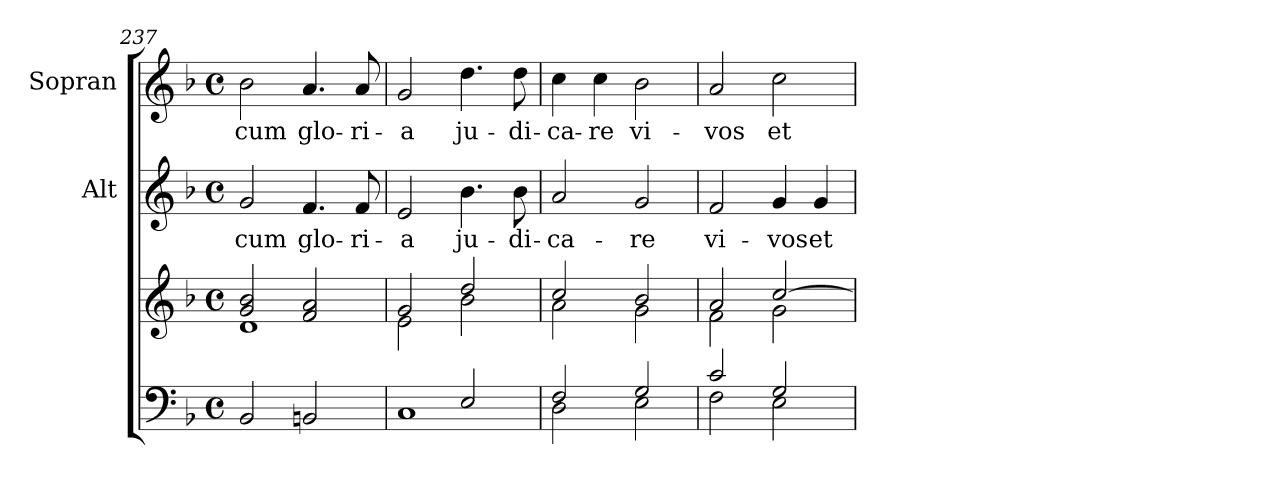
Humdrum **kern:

**kern	**kern	**kern	**text	**kern	**text
*part3	*part3	*part2	*part2	*part1	*part1
*staff4	*staff3	*staff2	*staff2	*staff1	*staff1
*	*	*I"Alt	*	*I"Sopran	*
*	*	*I'A.	*	*I'S.	*
*clefF4	*clefG2	*clefG2	*	*clefG2	*
*k[b-]	*k[b-]	*k[b-]	*	*k[b-]	*
*F:	*F:	*F:	*	*F:	*
*M4/4	*M4/4	*M4/4	*	*M4/4	*
*met(c)	*met(c)	*met(c)	*	*met(c)	*
=237	=237	=237	=237	=237	=237
*	*^	*	*	*	*
!	!	!	!	!LO:LY:b	!	!LO:LY:b
2BB-/	2g/ 2b-/	1d	2g/	cum	2b-\	cum
!	!	!	!	!LO:LY:b	!	!LO:LY:b
2BBn/	2f/ 2a/	.	4.f/	glo-	4.a/	glo-
!	!	!	!	!LO:LY:b	!	!LO:LY:b
.	.	.	8f/	-ri-	8a/	-ri-
=238	=238	=238	=238	=238	=238	=238
*^	*	*	*	*	*	*
!	!	!	!	!	!LO:LY:b	!	!LO:LY:b
2ryy	1C	2g/	2e\	2e/	-a	2g/	-a
!	!	!	!	!	!LO:LY:b	!	!LO:LY:b
2E/	.	2dd/	2b-\	4.b-\	ju-	4.dd\	ju-
!	!	!	!	!	!LO:LY:b	!	!LO:LY:b
.	.	.	.	8b-\	-di-	8dd\	-di-
=239	=239	=239	=239	=239	=239	=239	=239
!	!	!	!	!	!LO:LY:b	!	!LO:LY:b
2F/	2D\	2cc/	2a\	2a/	-ca-	4cc\	-ca-
!	!	!	!	!	!	!	!LO:LY:b
.	.	.	.	.	.	4cc\	-re
!	!	!	!	!	!LO:LY:b	!	!LO:LY:b
2G/	2E\	2b-/	2g\	2g/	-re	2b-\	vi-
!!LO:LB:g=z
=240	=240	=240	=240	=240	=240	=240	=240
!	!	!	!	!	!LO:LY:b	!	!LO:LY:b
2c/	2F\	2a/	2f\	2f/	vi-	2a/	-vos
!	!	!	!	!	!LO:LY:b	!	!LO:LY:b
2G/	2E\	[>2cc/	2g\	4g/	-vos	2cc\	et
!	!	!	!	!	!LO:LY:b	!	!
.	.	.	.	4g/	et	.	.
*v	*v	*	*	*	*	*	*
*	*v	*v	*	*	*	*
=	=	=	=	=	=
*-	*-	*-	*-	*-	*-
